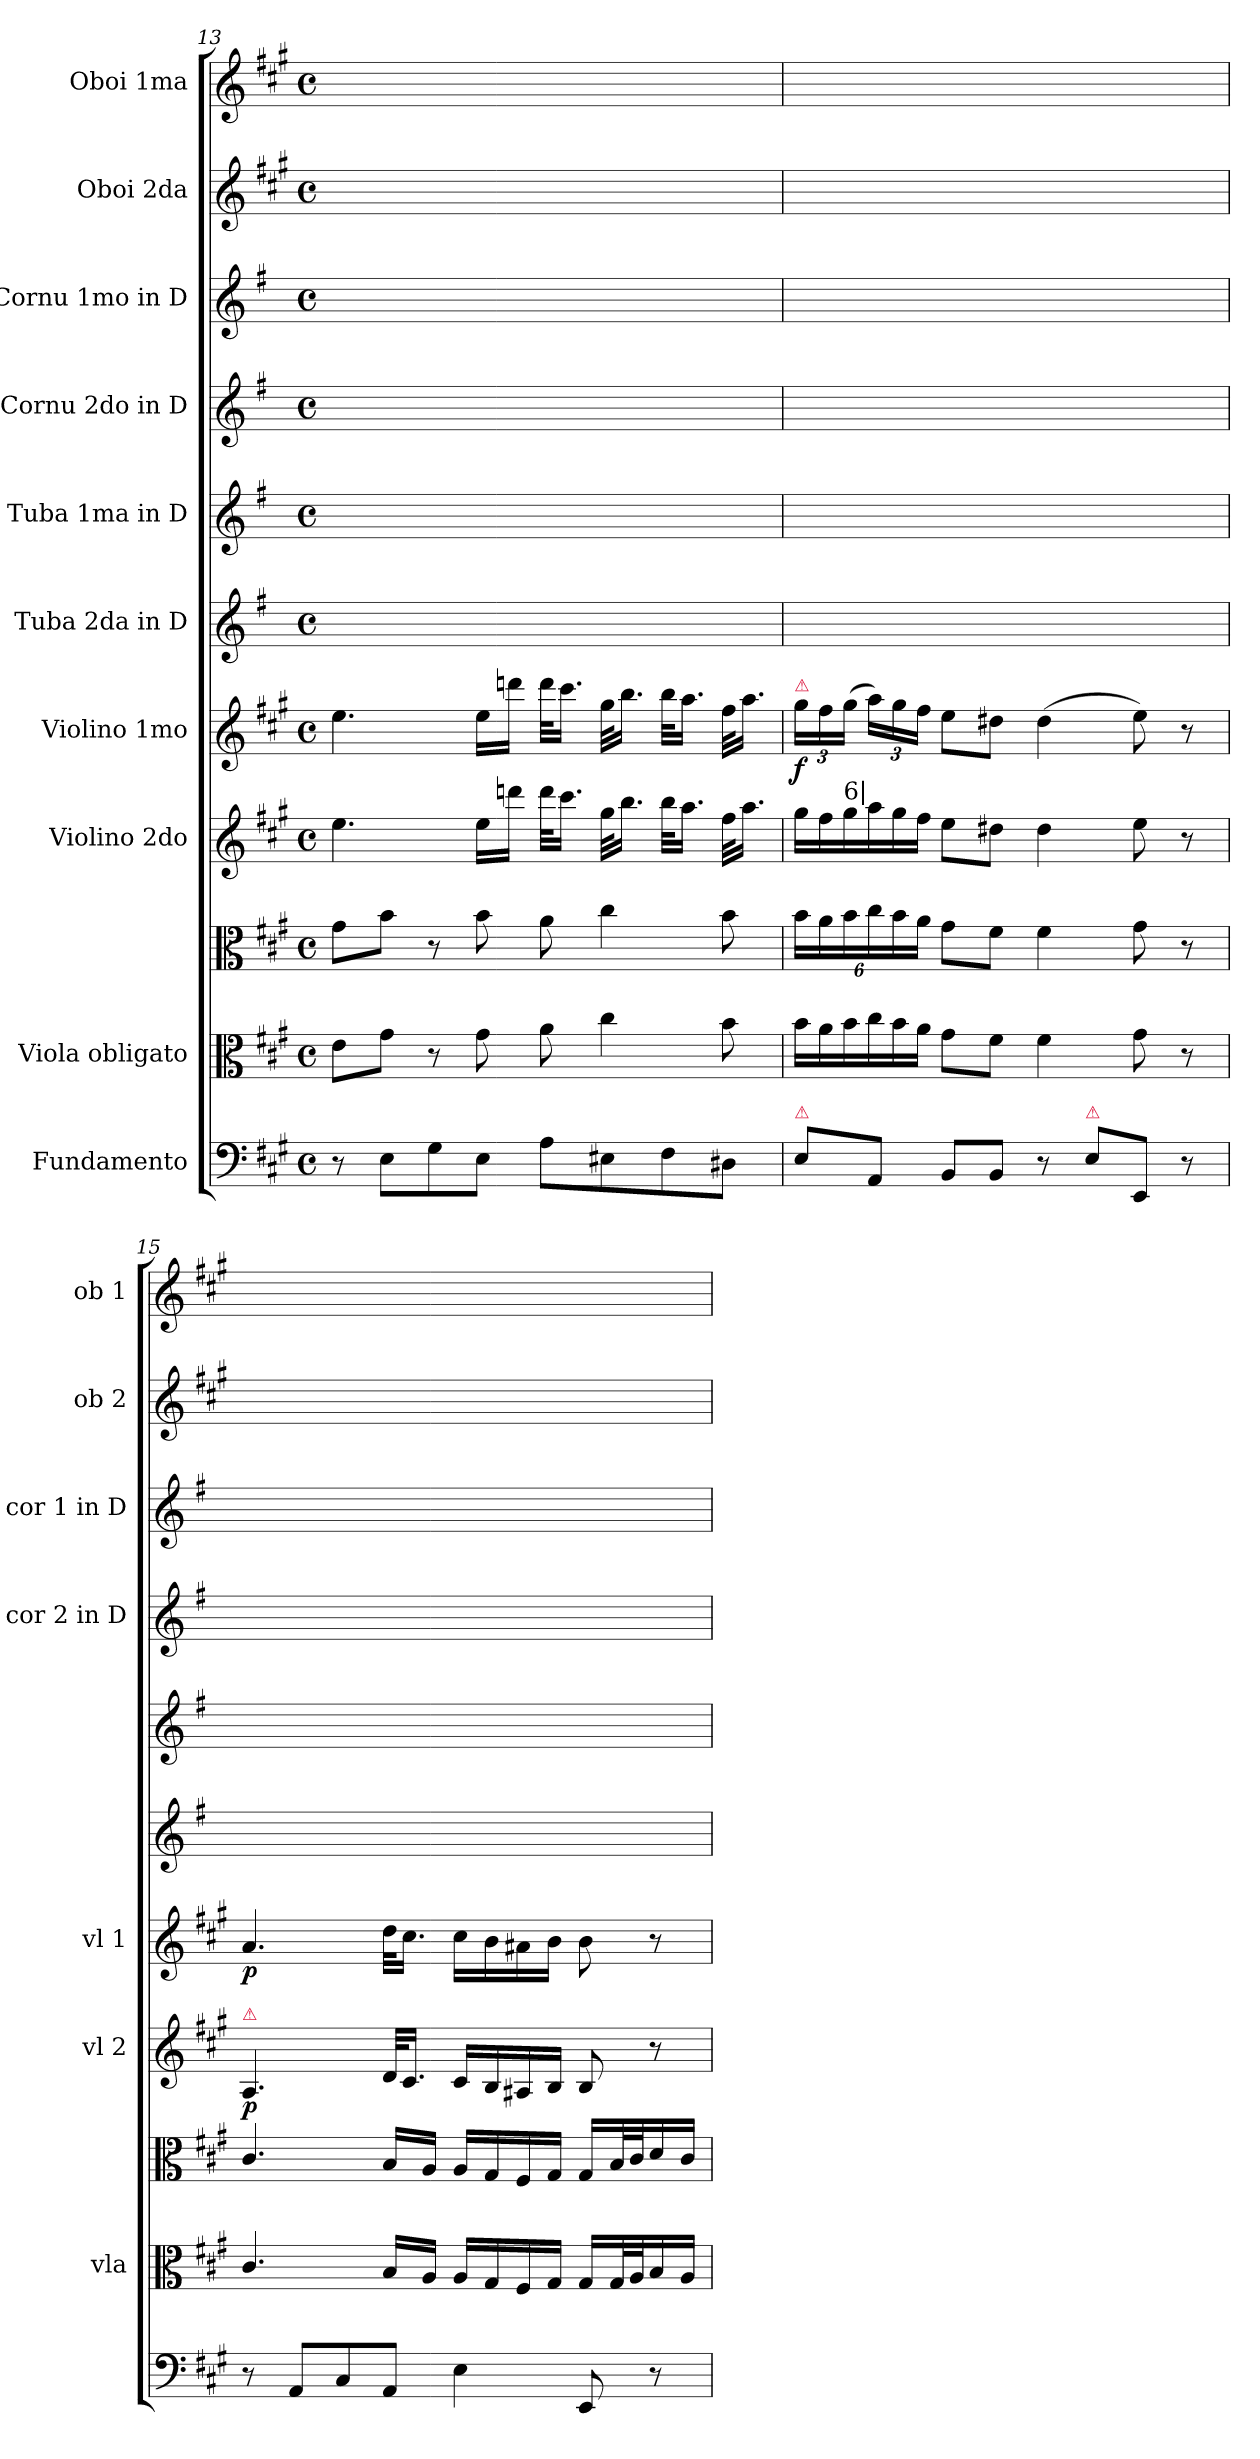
**kern	**kern	**kern	**kern	**dynam	**kern	**dynam	**kern	**kern	**kern	**kern	**kern	**kern
*part11	*part10	*part9	*part8	*part8	*part7	*part7	*part6	*part5	*part4	*part3	*part2	*part1
*staff11	*staff10	*staff9	*staff8	*staff8	*staff7	*staff7	*staff6	*staff5	*staff4	*staff3	*staff2	*staff1
*I"Fundamento	*I"Viola obligato	*	*I"Violino 2do	*	*I"Violino 1mo	*	*I"Tuba 2da in D	*I"Tuba 1ma in D	*I"Cornu 2do in D	*I"Cornu 1mo in D	*I"Oboi 2da	*I"Oboi 1ma
*	*I'vla	*	*I'vl 2	*	*I'vl 1	*	*	*	*I'cor 2 in D	*I'cor 1 in D	*I'ob 2	*I'ob 1
*clefF4	*clefC3	*clefC3	*clefG2	*	*clefG2	*	*clefG2	*clefG2	*clefG2	*clefG2	*clefG2	*clefG2
*	*	*	*	*	*	*	*ITrd-1c-2	*ITrd-1c-2	*ITrd6c10	*ITrd6c10	*	*
*k[f#c#g#]	*k[f#c#g#]	*k[f#c#g#]	*k[f#c#g#]	*	*k[f#c#g#]	*	*k[f#c#g#]	*k[f#c#g#]	*k[f#c#g#]	*k[f#c#g#]	*k[f#c#g#]	*k[f#c#g#]
*M4/4	*M4/4	*M4/4	*M4/4	*	*M4/4	*	*M4/4	*M4/4	*M4/4	*M4/4	*M4/4	*M4/4
*met(c)	*met(c)	*met(c)	*met(c)	*	*met(c)	*	*met(c)	*met(c)	*met(c)	*met(c)	*met(c)	*met(c)
=13	=13	=13	=13	=13	=13	=13	=13	=13	=13	=13	=13	=13
8r	8e\L	8g#\L	4.ee\	.	4.ee\	.	1ryy	1ryy	1ryy	1ryy	1ryy	1ryy
8E\L	8g#\J	8b\J	.	.	.	.	.	.	.	.	.	.
8G#\	8r	8r	.	.	.	.	.	.	.	.	.	.
8E\J	8g#\	8b\	16ee\LL	.	16ee\LL	.	.	.	.	.	.	.
.	.	.	16dddn\JJ	.	16dddn\JJ	.	.	.	.	.	.	.
8A\L	8a\	8a\	32ddd\KLL	.	32ddd\KLL	.	.	.	.	.	.	.
.	.	.	16.ccc#\JJ	.	16.ccc#\JJ	.	.	.	.	.	.	.
8E#X\	4cc#\	4cc#\	32gg#\KLL	.	32gg#\KLL	.	.	.	.	.	.	.
.	.	.	16.bb\JJ	.	16.bb\JJ	.	.	.	.	.	.	.
8F#\	.	.	32bb\KLL	.	32bb\KLL	.	.	.	.	.	.	.
.	.	.	16.aa\JJ	.	16.aa\JJ	.	.	.	.	.	.	.
8D#X\J	8b\	8b\	32ff#\KLL	.	32ff#\KLL	.	.	.	.	.	.	.
.	.	.	16.aa\JJ	.	16.aa\JJ	.	.	.	.	.	.	.
=14	=14	=14	=14	=14	=14	=14	=14	=14	=14	=14	=14	=14
*	*Xtuplet	*	*Xtuplet	*	*	*	*	*	*	*	*	*
!	!	!	!	!	!LO:TX:a:color=crimson:t=⚠	!	!	!	!	!	!	!
!LO:TX:a:color=crimson:t=⚠	!	!	!	!	!	!	!	!	!	!	!	!
8E\L	24b\LL	24b\LL	24gg#\LL	.	24gg#\LL	f	1ryy	1ryy	1ryy	1ryy	1ryy	1ryy
.	24a\	24a\	24ff#\	.	24ff#\	.	.	.	.	.	.	.
!	!	!	!LO:TX:a:t=6|	!	!	!	!	!	!	!	!	!
.	24b\	24b\	24gg#\	.	(24gg#\JJ	.	.	.	.	.	.	.
8AA/J	24cc#\	24cc#\	24aa\	.	24aa\LL)	.	.	.	.	.	.	.
.	24b\	24b\	24gg#\	.	24gg#\	.	.	.	.	.	.	.
.	24a\JJ	24a\JJ	24ff#\JJ	.	24ff#\JJ	.	.	.	.	.	.	.
8BB/L	8g#\L	8g#\L	8ee\L	.	8ee\L	.	.	.	.	.	.	.
8BB/J	8f#\J	8f#\J	8dd#X\J	.	8dd#X\J	.	.	.	.	.	.	.
8r	4f#\	4f#\	4dd#\	.	(4dd#\	.	.	.	.	.	.	.
!LO:TX:a:color=crimson:t=⚠	!	!	!	!	!	!	!	!	!	!	!	!
8E\L	.	.	.	.	.	.	.	.	.	.	.	.
8EE/J	8g#\	8g#\	8ee\	.	8ee\)	.	.	.	.	.	.	.
8r	8r	8r	8r	.	8r	.	.	.	.	.	.	.
=15	=15	=15	=15	=15	=15	=15	=15	=15	=15	=15	=15	=15
!	!	!	!LO:TX:a:color=crimson:t=⚠	!	!	!	!	!	!	!	!	!
8r	4.c#/	4.c#/	4.A/	p	4.a/	p	1ryy	1ryy	1ryy	1ryy	1ryy	1ryy
8AA/L	.	.	.	.	.	.	.	.	.	.	.	.
8C#/	.	.	.	.	.	.	.	.	.	.	.	.
8AA/J	16B/LL	16B/LL	32d/KLL	.	32dd\KLL	.	.	.	.	.	.	.
.	.	.	16.c#/JJ	.	16.cc#\JJ	.	.	.	.	.	.	.
.	16A/JJ	16A/JJ	.	.	.	.	.	.	.	.	.	.
4E\	16A/LL	16A/LL	16c#/LL	.	16cc#\LL	.	.	.	.	.	.	.
.	16G#/	16G#/	16B/	.	16b\	.	.	.	.	.	.	.
.	16F#/	16F#/	16A#X/	.	16a#X\	.	.	.	.	.	.	.
.	16G#/JJ	16G#/JJ	16B/JJ	.	16b\JJ	.	.	.	.	.	.	.
8EE/	16G#/LL	16G#/LL	8B/	.	8b\	.	.	.	.	.	.	.
.	32G#/L	32B/L	.	.	.	.	.	.	.	.	.	.
.	32A/J	32c#/J	.	.	.	.	.	.	.	.	.	.
8r	16B/	16d/	8r	.	8r	.	.	.	.	.	.	.
.	16A/JJ	16c#/JJ	.	.	.	.	.	.	.	.	.	.
=	=	=	=	=	=	=	=	=	=	=	=	=
*-	*-	*-	*-	*-	*-	*-	*-	*-	*-	*-	*-	*-
